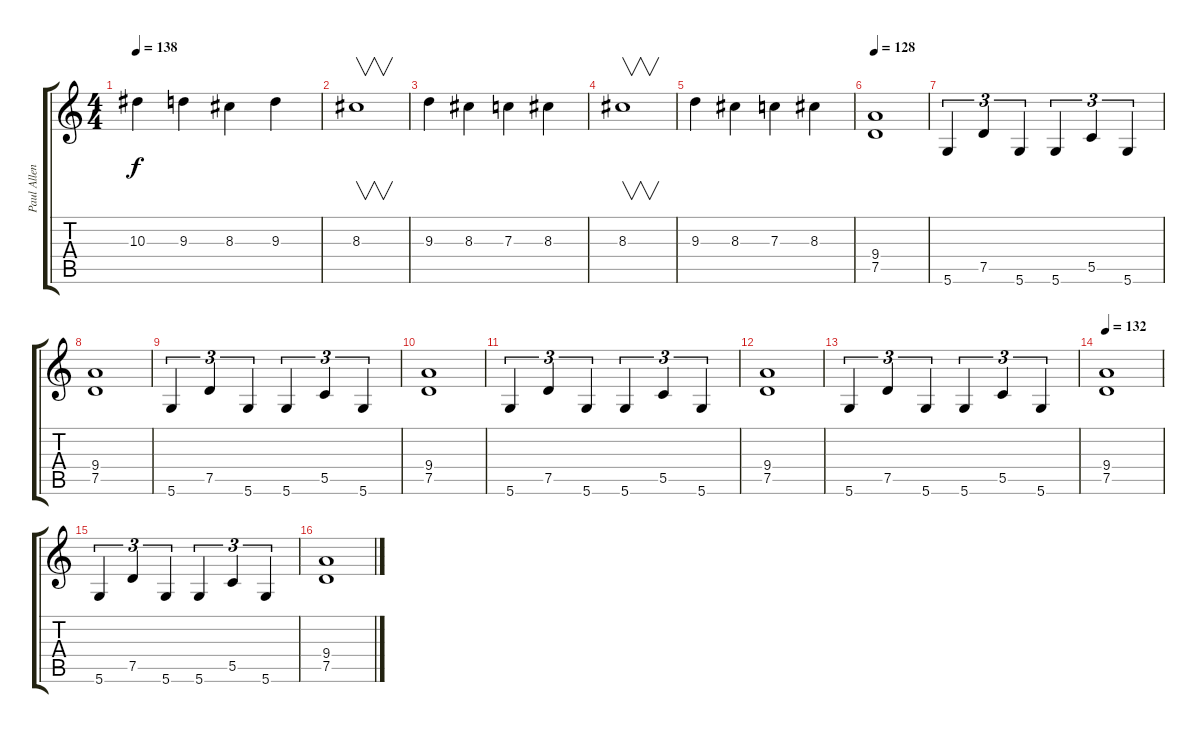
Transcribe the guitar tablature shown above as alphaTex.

\track ("Paul Allender (Guitar)" "Paul Allen") {instrument overdrivenguitar}
\staff {score tabs}
\tuning (D4 A3 F3 C3 G2 D2) {hide}
\ts (4 4)
\tempo 138
\clef g2
\ks c
10.3.4{dy f} 9.3.4 8.3.4 9.3.4 |
8.3.1{v} |
9.3.4 8.3.4 7.3.4 8.3.4 |
8.3.1{v} |
9.3.4 8.3.4 7.3.4 8.3.4 |
\tempo 128
(9.4 7.5).1 |
5.6.4{tu (3 2)} 7.5.4{tu (3 2)} 5.6.4{tu (3 2)} 5.6.4{tu (3 2)} 5.5.4{tu (3 2)} 5.6.4{tu (3 2)} |
(9.4 7.5).1 |
5.6.4{tu (3 2)} 7.5.4{tu (3 2)} 5.6.4{tu (3 2)} 5.6.4{tu (3 2)} 5.5.4{tu (3 2)} 5.6.4{tu (3 2)} |
(9.4 7.5).1 |
5.6.4{tu (3 2)} 7.5.4{tu (3 2)} 5.6.4{tu (3 2)} 5.6.4{tu (3 2)} 5.5.4{tu (3 2)} 5.6.4{tu (3 2)} |
(9.4 7.5).1 |
5.6.4{tu (3 2)} 7.5.4{tu (3 2)} 5.6.4{tu (3 2)} 5.6.4{tu (3 2)} 5.5.4{tu (3 2)} 5.6.4{tu (3 2)} |
\tempo 132
(9.4 7.5).1 |
5.6.4{tu (3 2)} 7.5.4{tu (3 2)} 5.6.4{tu (3 2)} 5.6.4{tu (3 2)} 5.5.4{tu (3 2)} 5.6.4{tu (3 2)} |
(9.4 7.5).1
